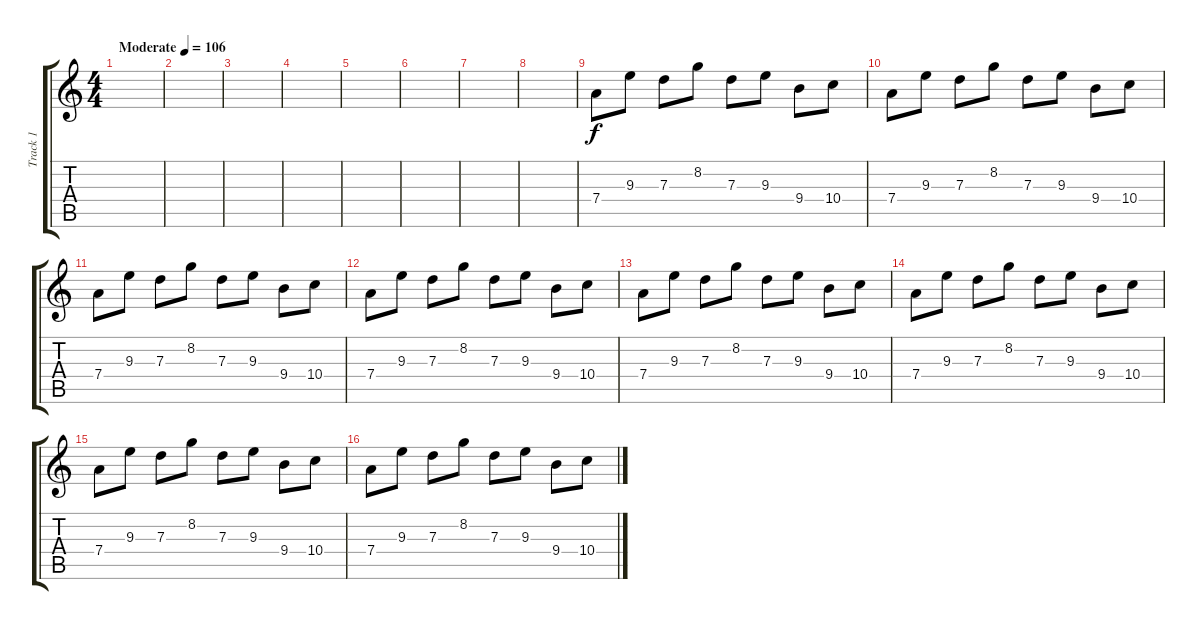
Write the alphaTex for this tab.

\track ("Track 1" "Track 1") {instrument acousticguitarsteel}
\staff {score tabs}
\tuning (E4 B3 G3 D3 A2 E2) {hide}
\ts (4 4)
\tempo (106 "Moderate")
\clef g2
\ks c
|
|
|
|
|
|
|
|
7.4.8 9.3.8 7.3.8 8.2.8 7.3.8 9.3.8 9.4.8 10.4.8 |
7.4.8 9.3.8 7.3.8 8.2.8 7.3.8 9.3.8 9.4.8 10.4.8 |
7.4.8 9.3.8 7.3.8 8.2.8 7.3.8 9.3.8 9.4.8 10.4.8 |
7.4.8 9.3.8 7.3.8 8.2.8 7.3.8 9.3.8 9.4.8 10.4.8 |
7.4.8 9.3.8 7.3.8 8.2.8 7.3.8 9.3.8 9.4.8 10.4.8 |
7.4.8 9.3.8 7.3.8 8.2.8 7.3.8 9.3.8 9.4.8 10.4.8 |
7.4.8 9.3.8 7.3.8 8.2.8 7.3.8 9.3.8 9.4.8 10.4.8 |
7.4.8 9.3.8 7.3.8 8.2.8 7.3.8 9.3.8 9.4.8 10.4.8
